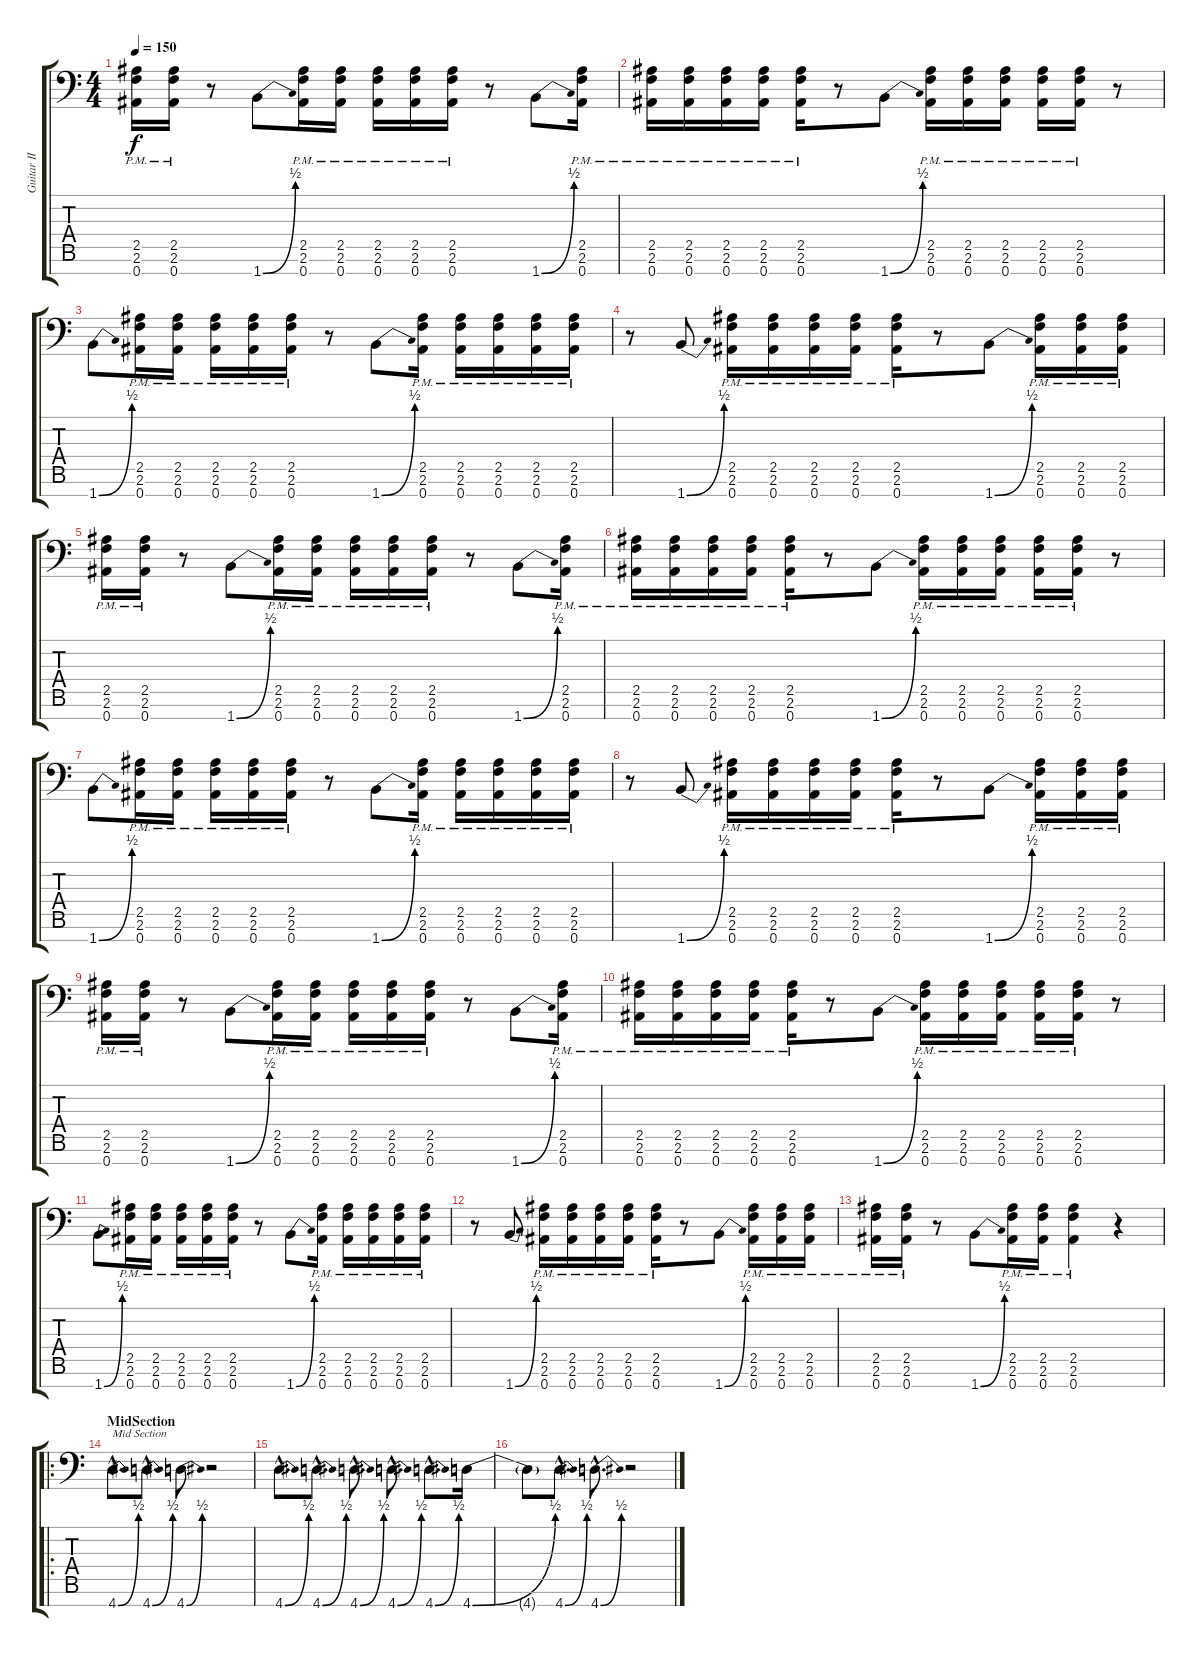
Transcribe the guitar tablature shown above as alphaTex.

\track ("Guitar II [Mårten Hagström]" "Guitar II ") {instrument distortionguitar}
\staff {score tabs}
\tuning (Eb4 Bb3 Gb3 Db3 Ab2 Eb2 Bb1) {hide}
\ts (4 4)
\tempo 150
\clef f4
\ks c
(2.5{pm} 2.6{pm} 0.7{pm}).16{dy f} (2.5{pm} 2.6{pm} 0.7{pm}).16 r.8 1.7{be (bend 0 0 60 2)}.8 (2.5{pm} 2.6{pm} 0.7{pm}).16 (2.5{pm} 2.6{pm} 0.7{pm}).16 (2.5{pm} 2.6{pm} 0.7{pm}).16 (2.5{pm} 2.6{pm} 0.7{pm}).16 (2.5{pm} 2.6{pm} 0.7{pm}).16 r.8 1.7{be (bend 0 0 60 2)}.8 (2.5{pm} 2.6{pm} 0.7{pm}).16 |
(2.5{pm} 2.6{pm} 0.7{pm}).16 (2.5{pm} 2.6{pm} 0.7{pm}).16 (2.5{pm} 2.6{pm} 0.7{pm}).16 (2.5{pm} 2.6{pm} 0.7{pm}).16 (2.5{pm} 2.6{pm} 0.7{pm}).16 r.8 1.7{be (bend 0 0 60 2)}.8 (2.5{pm} 2.6{pm} 0.7{pm}).16 (2.5{pm} 2.6{pm} 0.7{pm}).16 (2.5{pm} 2.6{pm} 0.7{pm}).16 (2.5{pm} 2.6{pm} 0.7{pm}).16 (2.5{pm} 2.6{pm} 0.7{pm}).16 r.8 |
1.7{be (bend 0 0 60 2)}.8 (2.5{pm} 2.6{pm} 0.7{pm}).16 (2.5{pm} 2.6{pm} 0.7{pm}).16 (2.5{pm} 2.6{pm} 0.7{pm}).16 (2.5{pm} 2.6{pm} 0.7{pm}).16 (2.5{pm} 2.6{pm} 0.7{pm}).16 r.8 1.7{be (bend 0 0 60 2)}.8 (2.5{pm} 2.6{pm} 0.7{pm}).16 (2.5{pm} 2.6{pm} 0.7{pm}).16 (2.5{pm} 2.6{pm} 0.7{pm}).16 (2.5{pm} 2.6{pm} 0.7{pm}).16 (2.5{pm} 2.6{pm} 0.7{pm}).16 |
r.8 1.7{be (bend 0 0 60 2)}.8 (2.5{pm} 2.6{pm} 0.7{pm}).16 (2.5{pm} 2.6{pm} 0.7{pm}).16 (2.5{pm} 2.6{pm} 0.7{pm}).16 (2.5{pm} 2.6{pm} 0.7{pm}).16 (2.5{pm} 2.6{pm} 0.7{pm}).16 r.8 1.7{be (bend 0 0 60 2)}.8 (2.5{pm} 2.6{pm} 0.7{pm}).16 (2.5{pm} 2.6{pm} 0.7{pm}).16 (2.5{pm} 2.6{pm} 0.7{pm}).16 |
(2.5{pm} 2.6{pm} 0.7{pm}).16 (2.5{pm} 2.6{pm} 0.7{pm}).16 r.8 1.7{be (bend 0 0 60 2)}.8 (2.5{pm} 2.6{pm} 0.7{pm}).16 (2.5{pm} 2.6{pm} 0.7{pm}).16 (2.5{pm} 2.6{pm} 0.7{pm}).16 (2.5{pm} 2.6{pm} 0.7{pm}).16 (2.5{pm} 2.6{pm} 0.7{pm}).16 r.8 1.7{be (bend 0 0 60 2)}.8 (2.5{pm} 2.6{pm} 0.7{pm}).16 |
(2.5{pm} 2.6{pm} 0.7{pm}).16 (2.5{pm} 2.6{pm} 0.7{pm}).16 (2.5{pm} 2.6{pm} 0.7{pm}).16 (2.5{pm} 2.6{pm} 0.7{pm}).16 (2.5{pm} 2.6{pm} 0.7{pm}).16 r.8 1.7{be (bend 0 0 60 2)}.8 (2.5{pm} 2.6{pm} 0.7{pm}).16 (2.5{pm} 2.6{pm} 0.7{pm}).16 (2.5{pm} 2.6{pm} 0.7{pm}).16 (2.5{pm} 2.6{pm} 0.7{pm}).16 (2.5{pm} 2.6{pm} 0.7{pm}).16 r.8 |
1.7{be (bend 0 0 60 2)}.8 (2.5{pm} 2.6{pm} 0.7{pm}).16 (2.5{pm} 2.6{pm} 0.7{pm}).16 (2.5{pm} 2.6{pm} 0.7{pm}).16 (2.5{pm} 2.6{pm} 0.7{pm}).16 (2.5{pm} 2.6{pm} 0.7{pm}).16 r.8 1.7{be (bend 0 0 60 2)}.8 (2.5{pm} 2.6{pm} 0.7{pm}).16 (2.5{pm} 2.6{pm} 0.7{pm}).16 (2.5{pm} 2.6{pm} 0.7{pm}).16 (2.5{pm} 2.6{pm} 0.7{pm}).16 (2.5{pm} 2.6{pm} 0.7{pm}).16 |
r.8 1.7{be (bend 0 0 60 2)}.8 (2.5{pm} 2.6{pm} 0.7{pm}).16 (2.5{pm} 2.6{pm} 0.7{pm}).16 (2.5{pm} 2.6{pm} 0.7{pm}).16 (2.5{pm} 2.6{pm} 0.7{pm}).16 (2.5{pm} 2.6{pm} 0.7{pm}).16 r.8 1.7{be (bend 0 0 60 2)}.8 (2.5{pm} 2.6{pm} 0.7{pm}).16 (2.5{pm} 2.6{pm} 0.7{pm}).16 (2.5{pm} 2.6{pm} 0.7{pm}).16 |
(2.5{pm} 2.6{pm} 0.7{pm}).16 (2.5{pm} 2.6{pm} 0.7{pm}).16 r.8 1.7{be (bend 0 0 60 2)}.8 (2.5{pm} 2.6{pm} 0.7{pm}).16 (2.5{pm} 2.6{pm} 0.7{pm}).16 (2.5{pm} 2.6{pm} 0.7{pm}).16 (2.5{pm} 2.6{pm} 0.7{pm}).16 (2.5{pm} 2.6{pm} 0.7{pm}).16 r.8 1.7{be (bend 0 0 60 2)}.8 (2.5{pm} 2.6{pm} 0.7{pm}).16 |
(2.5{pm} 2.6{pm} 0.7{pm}).16 (2.5{pm} 2.6{pm} 0.7{pm}).16 (2.5{pm} 2.6{pm} 0.7{pm}).16 (2.5{pm} 2.6{pm} 0.7{pm}).16 (2.5{pm} 2.6{pm} 0.7{pm}).16 r.8 1.7{be (bend 0 0 60 2)}.8 (2.5{pm} 2.6{pm} 0.7{pm}).16 (2.5{pm} 2.6{pm} 0.7{pm}).16 (2.5{pm} 2.6{pm} 0.7{pm}).16 (2.5{pm} 2.6{pm} 0.7{pm}).16 (2.5{pm} 2.6{pm} 0.7{pm}).16 r.8 |
1.7{be (bend 0 0 60 2)}.8 (2.5{pm} 2.6{pm} 0.7{pm}).16 (2.5{pm} 2.6{pm} 0.7{pm}).16 (2.5{pm} 2.6{pm} 0.7{pm}).16 (2.5{pm} 2.6{pm} 0.7{pm}).16 (2.5{pm} 2.6{pm} 0.7{pm}).16 r.8 1.7{be (bend 0 0 60 2)}.8 (2.5{pm} 2.6{pm} 0.7{pm}).16 (2.5{pm} 2.6{pm} 0.7{pm}).16 (2.5{pm} 2.6{pm} 0.7{pm}).16 (2.5{pm} 2.6{pm} 0.7{pm}).16 (2.5{pm} 2.6{pm} 0.7{pm}).16 |
r.8 1.7{be (bend 0 0 60 2)}.8 (2.5{pm} 2.6{pm} 0.7{pm}).16 (2.5{pm} 2.6{pm} 0.7{pm}).16 (2.5{pm} 2.6{pm} 0.7{pm}).16 (2.5{pm} 2.6{pm} 0.7{pm}).16 (2.5{pm} 2.6{pm} 0.7{pm}).16 r.8 1.7{be (bend 0 0 60 2)}.8 (2.5{pm} 2.6{pm} 0.7{pm}).16 (2.5{pm} 2.6{pm} 0.7{pm}).16 (2.5{pm} 2.6{pm} 0.7{pm}).16 |
(2.5{pm} 2.6{pm} 0.7{pm}).16 (2.5{pm} 2.6{pm} 0.7{pm}).16 r.8 1.7{be (bend 0 0 60 2)}.8 (2.5{pm} 2.6{pm} 0.7{pm}).16 (2.5{pm} 2.6{pm} 0.7{pm}).16 (2.5{pm} 2.6{pm} 0.7{pm}).4 r.4 |
\ro
\section ("" "MidSection")
4.7{be (bend 0 0 60 2) hac}.8{d txt "Mid Section"} 4.7{be (bend 0 0 60 2) hac}.8{d} 4.7{be (bend 0 0 60 2)}.8 r.2 |
4.7{be (bend 0 0 60 2) hac}.8{d} 4.7{be (bend 0 0 60 2) hac}.8{d} 4.7{be (bend 0 0 60 2) hac}.8{d} 4.7{be (bend 0 0 60 2) hac}.8{d} 4.7{be (bend 0 0 60 2) hac}.8{d} 4.7{be (bend 0 0 60 2)}.16 |
4.7{t}.8 4.7{be (bend 0 0 60 2) hac}.8{d} 4.7{be (bend 0 0 60 2) hac}.8{d} r.2
